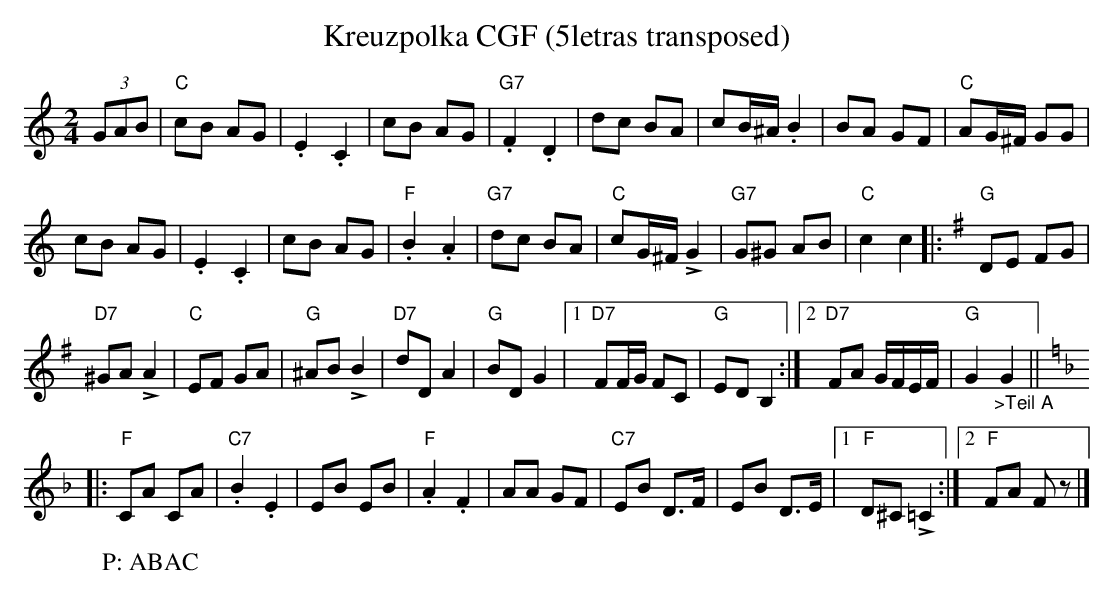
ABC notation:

X:1
T:Kreuzpolka CGF (5letras transposed)
M:2/4
L:1/8
K:C transpose=3 %%MIDI gchordon
(3GAB | "C"cB AG | .E2.C2 | cB AG | "G7".F2.D2 | dc BA | cB/2^A/2 .B2 | BA GF | \
"C"AG/2^F/2 GG |
 cB AG | .E2.C2 | cB AG | "F".B2.A2 | "G7"dc BA | "C"cG/2^F/2 !>!G2 | \
"G7"G^G AB | "C"c2c2 |: [K:G] "G"DE FG |
 "D7"^GA !>!A2 | "C"EF GA | "G"^AB !>!B2 | "D7"dDA2 | "G"BDG2 |1 \
"D7"FF/2G/2 FC | "G"EDB,2 :|2 "D7"FA G/2F/2E/2F/2 | "G"G2"_>Teil A"G2 ||
 |: [K:F] "F"CA CA | "C7".B2.E2 | \
EB EB | "F".A2.F2 | AA GF | "C7"EB D>F | EB D>E |1 "F"D^C !>!=C2 :|2 "F"FA Fz |]
W: P: ABAC
